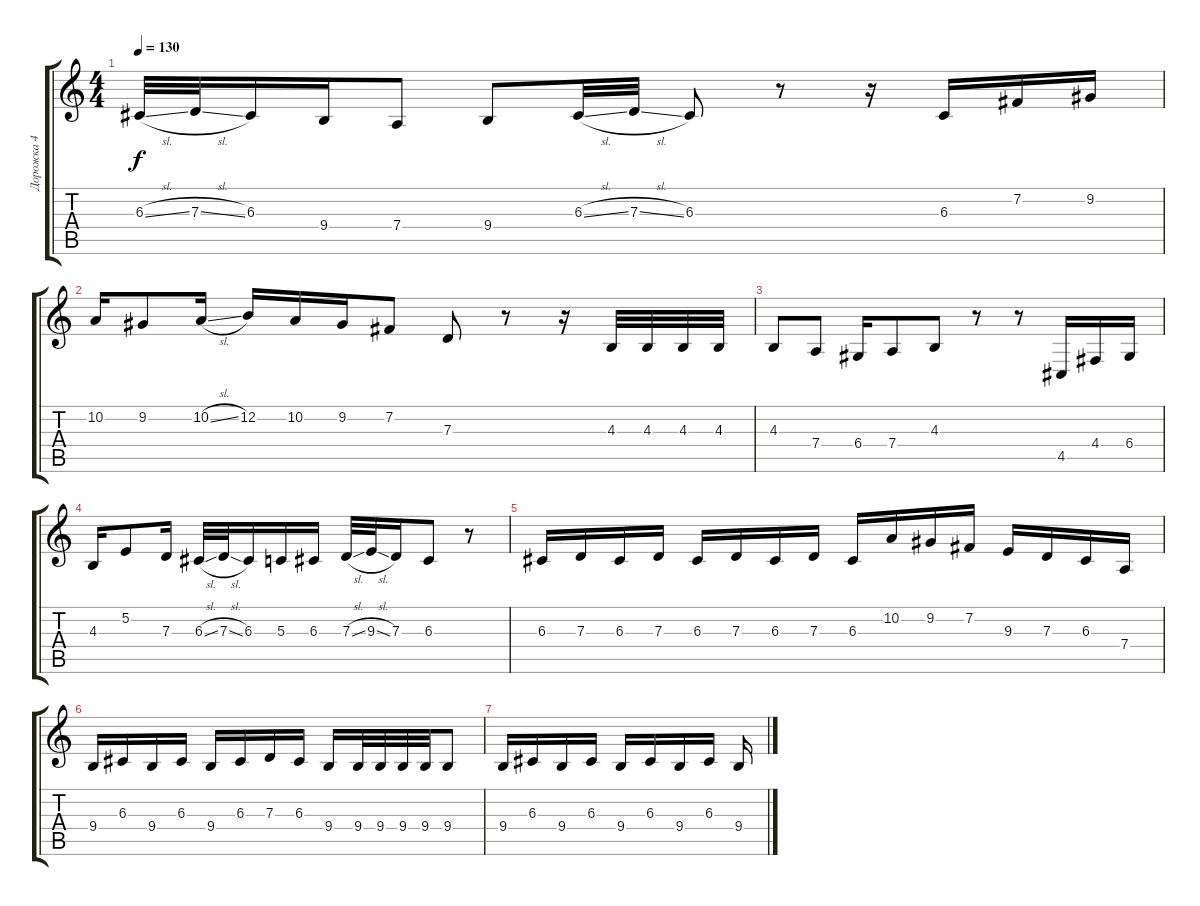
\track ("Дорожка 4" "Дорожка 4") {instrument pad8sweep}
\staff {score tabs}
\tuning (E4 B3 G3 D3 A2 E2) {hide}
\ts (4 4)
\tempo 130
\clef g2
\ks c
6.3{sl}.32{dy f} 7.3{sl}.32 6.3.16 9.4.16 7.4.8 9.4.8 6.3{sl}.32 7.3{sl}.32 6.3.8 r.8 r.16 6.3.16 7.2.16 9.2.16 |
10.2.16 9.2.8 10.2{sl}.16 12.2.16 10.2.16 9.2.16 7.2.8 7.3.8 r.8 r.16 4.3.32 4.3.32 4.3.32 4.3.32 |
4.3.8 7.4.8 6.4.16 7.4.8 4.3.8 r.8 r.8 4.5.16 4.4.16 6.4.16 |
4.3.16 5.2.8 7.3.16 6.3{sl}.32 7.3{sl}.32 6.3.16 5.3.16 6.3.16 7.3{sl}.32 9.3{sl}.32 7.3.16 6.3.8 r.8 |
6.3.16 7.3.16 6.3.16 7.3.16 6.3.16 7.3.16 6.3.16 7.3.16 6.3.16 10.2.16 9.2.16 7.2.16 9.3.16 7.3.16 6.3.16 7.4.16 |
9.4.16 6.3.16 9.4.16 6.3.16 9.4.16 6.3.16 7.3.16 6.3.16 9.4.16 9.4.32 9.4.32 9.4.32 9.4.32 9.4.8 |
9.4.16 6.3.16 9.4.16 6.3.16 9.4.16 6.3.16 9.4.16 6.3.16 9.4.16
